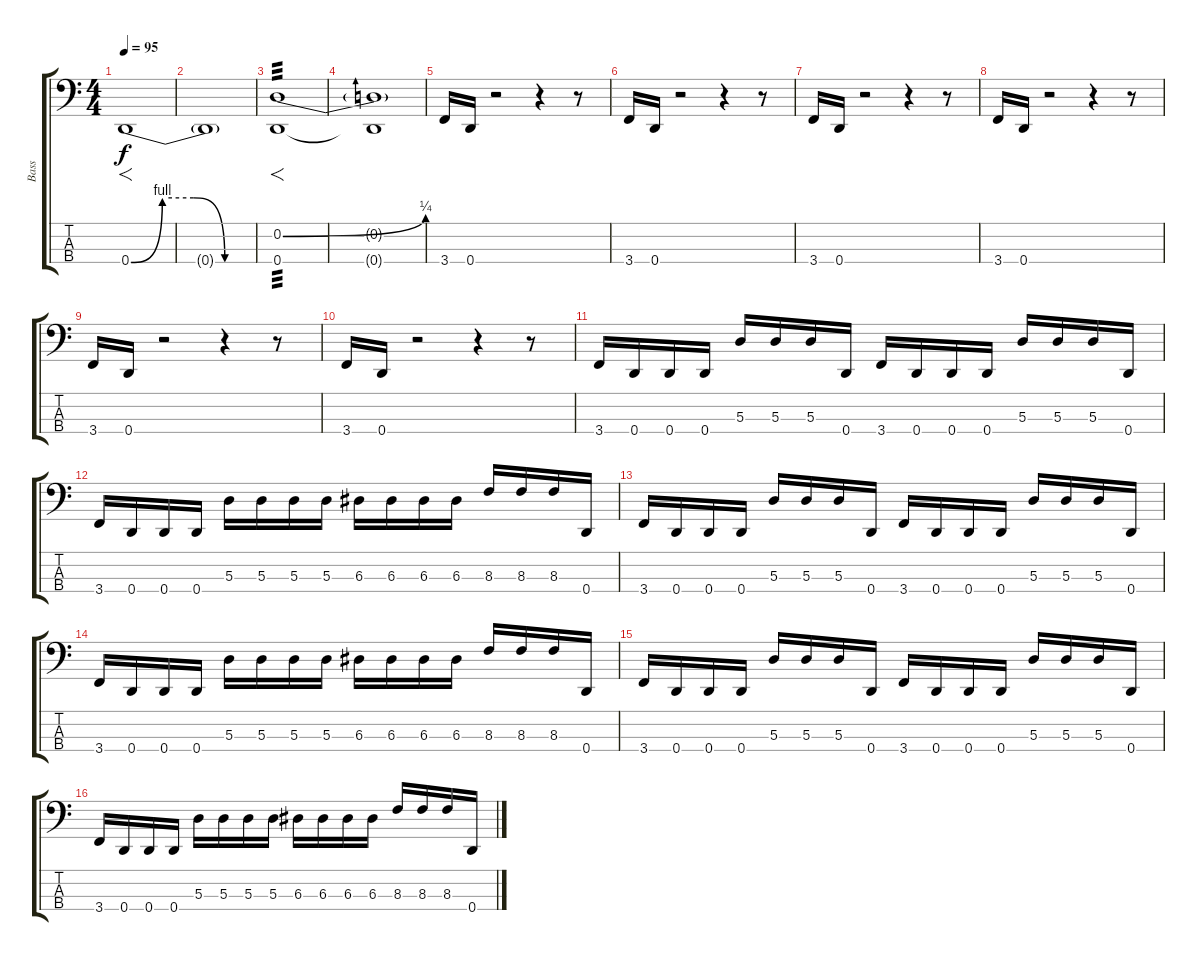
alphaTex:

\track ("Bass" "Bass") {instrument distortionguitar}
\staff {score tabs}
\tuning (G2 D2 A1 D1) {hide}
\ts (4 4)
\tempo 95
\clef f4
\ks c
0.4{be (custom 0 0 15 4 30 4 45 0 60 0)}.1{f dy f instrument distortionguitar} |
0.4{t}.1 |
(0.2{be (bend 0 0 60 1)} 0.4).1{f tp 3} |
(0.2{t} 0.4{t}).1 |
3.4.16 0.4.16 r.2 r.4 r.8 |
3.4.16 0.4.16 r.2 r.4 r.8 |
3.4.16 0.4.16 r.2 r.4 r.8 |
3.4.16 0.4.16 r.2 r.4 r.8 |
3.4.16 0.4.16 r.2 r.4 r.8 |
3.4.16 0.4.16 r.2 r.4 r.8 |
3.4.16 0.4.16 0.4.16 0.4.16 5.3.16 5.3.16 5.3.16 0.4.16 3.4.16 0.4.16 0.4.16 0.4.16 5.3.16 5.3.16 5.3.16 0.4.16 |
3.4.16 0.4.16 0.4.16 0.4.16 5.3.16 5.3.16 5.3.16 5.3.16 6.3.16 6.3.16 6.3.16 6.3.16 8.3.16 8.3.16 8.3.16 0.4.16 |
3.4.16 0.4.16 0.4.16 0.4.16 5.3.16 5.3.16 5.3.16 0.4.16 3.4.16 0.4.16 0.4.16 0.4.16 5.3.16 5.3.16 5.3.16 0.4.16 |
3.4.16 0.4.16 0.4.16 0.4.16 5.3.16 5.3.16 5.3.16 5.3.16 6.3.16 6.3.16 6.3.16 6.3.16 8.3.16 8.3.16 8.3.16 0.4.16 |
3.4.16 0.4.16 0.4.16 0.4.16 5.3.16 5.3.16 5.3.16 0.4.16 3.4.16 0.4.16 0.4.16 0.4.16 5.3.16 5.3.16 5.3.16 0.4.16 |
3.4.16 0.4.16 0.4.16 0.4.16 5.3.16 5.3.16 5.3.16 5.3.16 6.3.16 6.3.16 6.3.16 6.3.16 8.3.16 8.3.16 8.3.16 0.4.16
